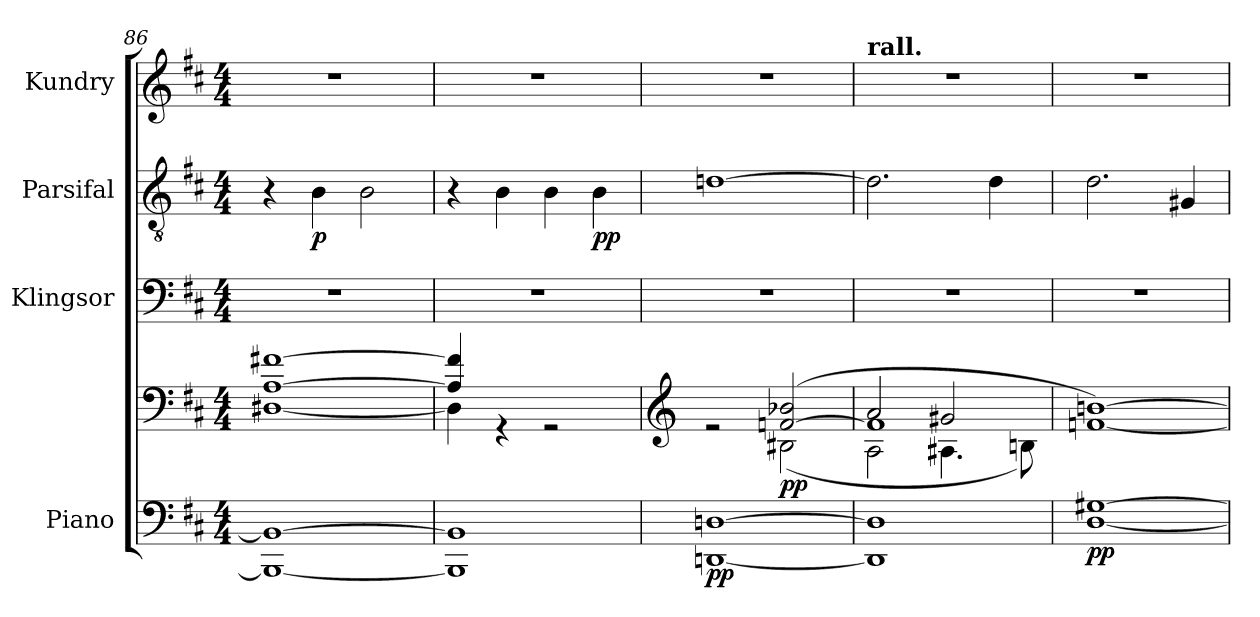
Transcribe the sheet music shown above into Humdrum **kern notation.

**kern	**kern	**dynam	**kern	**kern	**dynam	**kern
*part4	*part4	*part4	*part3	*part2	*part2	*part1
*staff5	*staff4	*staff4/5	*staff3	*staff2	*staff2	*staff1
*I"Piano	*	*	*I"Klingsor	*I"Parsifal	*	*I"Kundry
*I'Pno.	*	*	*I'Kl.	*I'P.	*	*I'K.
*clefF4	*clefF4	*	*clefF4	*clefGv2	*	*clefG2
*k[f#c#]	*k[f#c#]	*	*k[f#c#]	*k[f#c#]	*	*k[f#c#]
*M4/4	*M4/4	*	*M4/4	*M4/4	*	*M4/4
=86	=86	=86	=86	=86	=86	=86
1BBB_ 1BB_	[1D#X [1A [1f#X	.	1r	4r	.	1r
!	!	!	!	!	!LO:DY:b	!
.	.	.	.	4B\	p	.
.	.	.	.	2B\	.	.
=87	=87	=87	=87	=87	=87	=87
*	*	*	*	*	*	*MM94
*	*^	*	*	*	*	*
1BBB] 1BB]	4A/] 4f#/]	4D#\]	.	1r	4r	.	1r
.	4rGG	2.ryy	.	.	4B\	.	.
.	2rGG	.	.	.	4B\	.	.
!	!	!	!	!	!	!LO:DY:b	!
.	.	.	.	.	4B\	pp	.
=88	=88	=88	=88	=88	=88	=88	=88
*	*clefG2	*	*	*	*	*	*
*	*	*	*	*	*	*	*MM92
!	!	!	!LO:DY:b=2	!	!	!	!
[1DDn [1Dn	2re	2ryy	pp	1r	[1dn	.	1r
!	!	!	!LO:DY:b	!	!	!	!
.	(>[2fn/ 2b-X/	(<2B#X\	pp	.	.	.	.
*	*v	*v	*	*	*	*	*
=89	=89	=89	=89	=89	=89	=89
*	*	*	*	*	*	*MM84
*	*^	*	*	*	*	*
*	*	*^	*	*	*	*	*
!	!	!	!	!	!	!	!	!LO:TX:a:B:t=rall.
1DD] 1D]	2a/	2A\	1f]	.	1r	2.d\]	.	1r
.	2g#X/	4.A#X\	.	.	.	.	.	.
.	.	.	.	.	.	4d\	.	.
.	.	(<8Bn\)	.	.	.	.	.	.
*	*	*v	*v	*	*	*	*	*
=90	=90	=90	=90	=90	=90	=90	=90
!	!	!	!LO:DY:b=2	!	!	!	!
*	*v	*v	*	*	*	*	*
[1D [1G#X)	[1fn [1bn)	pp	1r	2.d\	.	1r
.	.	.	.	4G#X/	.	.
=	=	=	=	=	=	=
*-	*-	*-	*-	*-	*-	*-
